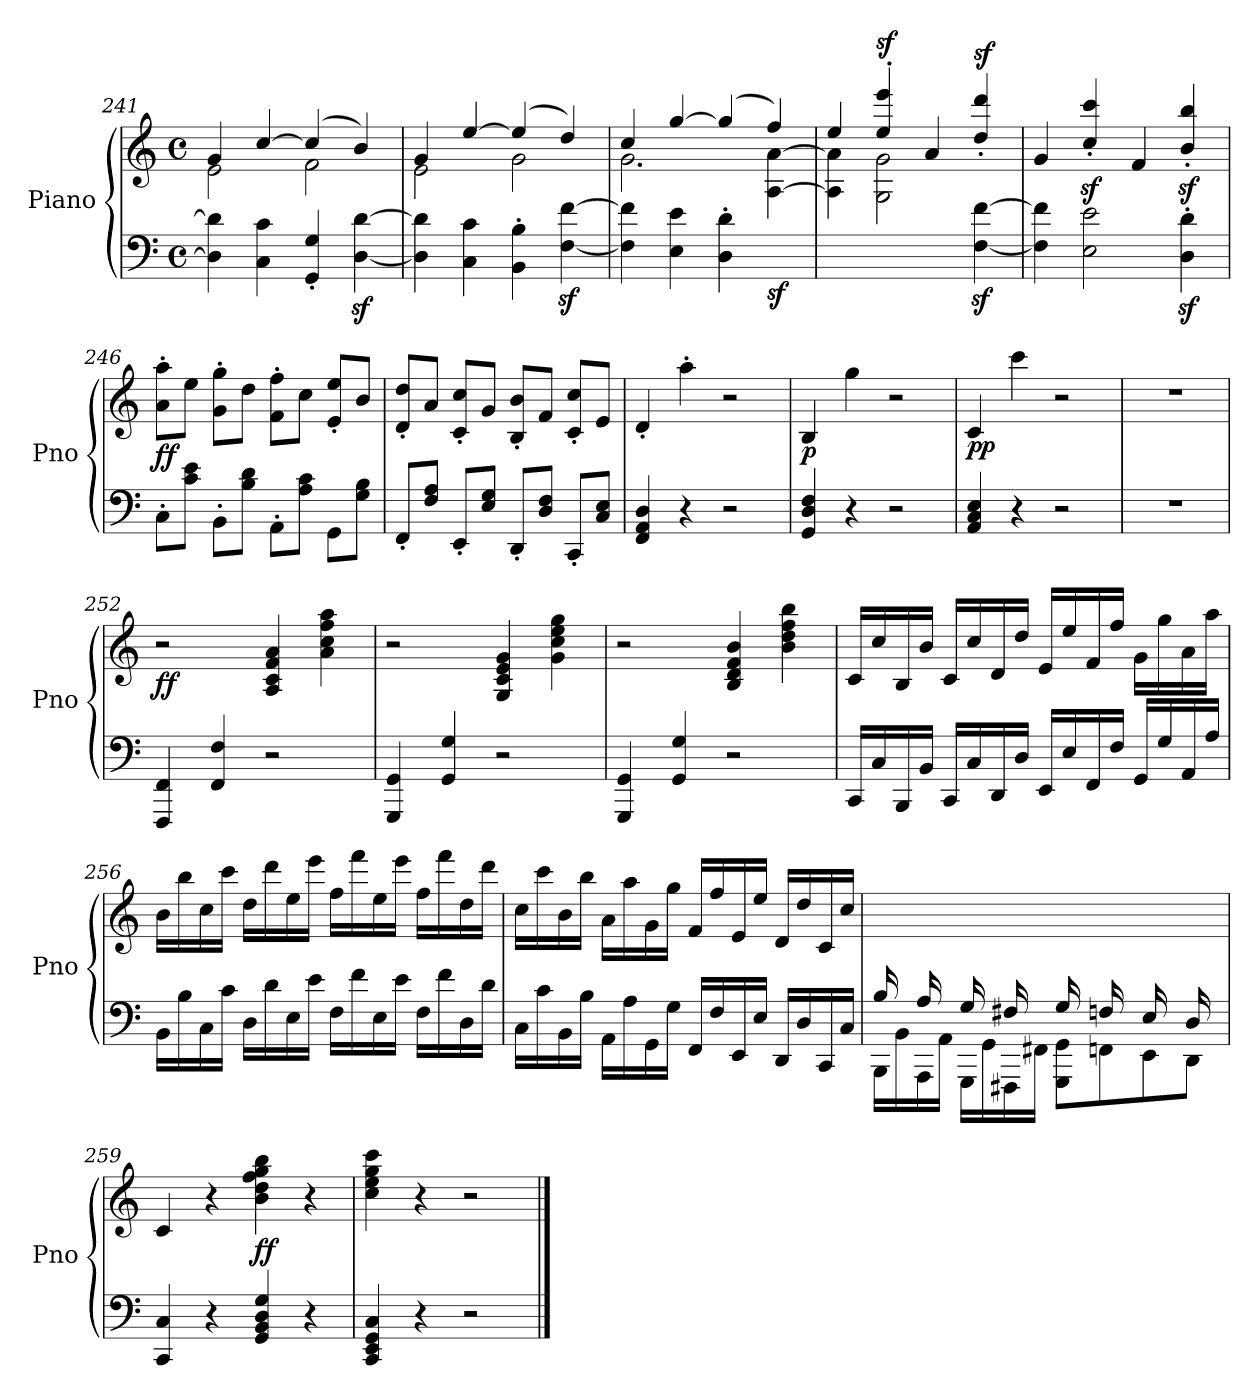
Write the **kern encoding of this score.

**kern	**kern	**dynam
*part1	*part1	*part1
*staff2	*staff1	*staff1/2
*I"Piano	*	*
*I'Pno	*	*
*clefF4	*clefG2	*
*k[]	*k[]	*
*C:	*C:	*
*M4/4	*M4/4	*
*met(c)	*met(c)	*
=241	=241	=241
*	*^	*
4D\] 4d\]	4g/	2e\	.
4C\ 4c\	[4cc/	.	.
4GG/' 4G/'	(4cc/]	2f\	.
[4D\z< [4d\z<	4b/)	.	.
=242	=242	=242	=242
4D\] 4d\]	4g/	2e\	.
4C\ 4c\	[4ee/	.	.
4BB\' 4B\'	(4ee/]	2g\	.
[4F\z< [4f\z<	4dd/)	.	.
=243	=243	=243	=243
*	*	*^	*
4F\] 4f\]	4cc/	2.g\	2.ryy	.
4E\ 4e\	[4gg/	.	.	.
4D\' 4d\'	(4gg/]	.	.	.
!	!	!	!	!LO:DY:b=2
4ryy	4ff/)	4ryy	[4A\ [4a\	sf
*	*	*v	*v	*
=244	=244	=244	=244
2.ryy	4ee/	4A\] 4a\]	.
!	!	!	!LO:DY:a
.	4ee/' 4eee/'	2G\ 2g\	sf
.	4a/	.	.
!	!	!	!LO:DY:a
[4F\z< [4f\z<	4dd/' 4ddd/'	4ryy	sf
*	*v	*v	*
=245	=245	=245
4F\] 4f\]	4g/	.
2E\ 2e\	4cc/z>' 4ccc/z>'	.
.	4f/	.
4D\z<' 4d\z<'	4b/z>' 4bb/z>'	.
!!LO:PB:g=z
=246	=246	=246
!	!	!LO:DY:b
8C'\L	8a\' 8aa\'L	ff
8c\ 8e\J	8ee\J	.
8BB'\L	8g\' 8gg\'L	.
8B\ 8d\J	8dd\J	.
8AA'\L	8f\' 8ff\'L	.
8A\ 8c\J	8cc\J	.
8GG\L	8e/' 8ee/'L	.
8G\ 8B\J	8b/J	.
=247	=247	=247
8FF'/L	8d/' 8dd/'L	.
8F/ 8A/J	8a/J	.
8EE'/L	8c/' 8cc/'L	.
8E/ 8G/J	8g/J	.
8DD'/L	8B/' 8b/'L	.
8D/ 8F/J	8f/J	.
8CC'/L	8c/' 8cc/'L	.
8C/ 8E/J	8e/J	.
=248	=248	=248
4FF/ 4AA/ 4D/	4d'/	.
4r	4aa'\	.
2r	2r	.
=249	=249	=249
!	!	!LO:DY:b
4GG/ 4D/ 4F/	4B/	p
4r	4gg\	.
2r	2r	.
=250	=250	=250
!	!	!LO:DY:b
4AA/ 4C/ 4E/	4c/	pp
4r	4ccc\	.
2r	2r	.
=251	=251	=251
1r	1r	.
=252	=252	=252
!	!	!LO:DY:b
4FFF/ 4FF/	2r	ff
4FF/ 4F/	.	.
2r	4A/ 4c/ 4f/ 4a/	.
.	4a\ 4cc\ 4ff\ 4aa\	.
=253	=253	=253
4GGG/ 4GG/	2r	.
4GG/ 4G/	.	.
2r	4G/ 4c/ 4e/ 4g/	.
.	4g\ 4cc\ 4ee\ 4gg\	.
!!LO:PB:g=z
=254	=254	=254
4GGG/ 4GG/	2r	.
4GG/ 4G/	.	.
2r	4B/ 4d/ 4f/ 4b/	.
.	4b\ 4dd\ 4ff\ 4bb\	.
=255	=255	=255
16CC/LL	16c/LL	.
16C/	16cc/	.
16BBB/	16B/	.
16BB/JJ	16b/JJ	.
16CC/LL	16c/LL	.
16C/	16cc/	.
16DD/	16d/	.
16D/JJ	16dd/JJ	.
16EE/LL	16e/LL	.
16E/	16ee/	.
16FF/	16f/	.
16F/JJ	16ff/JJ	.
16GG/LL	16g\LL	.
16G/	16gg\	.
16AA/	16a\	.
16A/JJ	16aa\JJ	.
!!LO:PB:g=z
=256	=256	=256
16BB\LL	16b\LL	.
16B\	16bb\	.
16C\	16cc\	.
16c\JJ	16ccc\JJ	.
16D\LL	16dd\LL	.
16d\	16ddd\	.
16E\	16ee\	.
16e\JJ	16eee\JJ	.
16F\LL	16ff\LL	.
16f\	16fff\	.
16E\	16ee\	.
16e\JJ	16eee\JJ	.
16F\LL	16ff\LL	.
16f\	16fff\	.
16D\	16dd\	.
16d\JJ	16ddd\JJ	.
=257	=257	=257
16C\LL	16cc\LL	.
16c\	16ccc\	.
16BB\	16b\	.
16B\JJ	16bb\JJ	.
16AA\LL	16a\LL	.
16A\	16aa\	.
16GG\	16g\	.
16G\JJ	16gg\JJ	.
16FF/LL	16f/LL	.
16F/	16ff/	.
16EE/	16e/	.
16E/JJ	16ee/JJ	.
16DD/LL	16d/LL	.
16D/	16dd/	.
16CC/	16c/	.
16C/JJ	16cc/JJ	.
!!LO:LB:g=z
=258	=258	=258
*^	*	*
16B/LL	16BBB\LL	16ryy	.
16ryy	16BB\	16b/	.
16A/	16AAA\	16ryy	.
16ryy	16AA\JJ	16a/JJ	.
16G/LL	16GGG\LL	16ryy	.
16ryy	16GG\	16g/	.
16F#X/	16FFF#X\	16ryy	.
16ryy	16FF#X\JJ	16f#X/JJ	.
16G/LL	8GGG\ 8GG\L	16ryy	.
16ryy	.	16g/	.
16Fn/	8FFn\	16ryy	.
16ryy	.	16fn/JJ	.
16E/LL	8EE\	16ryy	.
16ryy	.	16e/	.
16D/	8DD\J	16ryy	.
16ryy	.	16d/JJ	.
*v	*v	*	*
=259	=259	=259
4CC/ 4C/	4c/	.
4r	4r	.
!	!	!LO:DY:b
4GG/ 4BB/ 4D/ 4G/	4b\ 4dd\ 4ff\ 4gg\ 4bb\	ff
4r	4r	.
!!LO:PB:g=z
=260	=260	=260
4CC/ 4EE/ 4GG/ 4C/	4cc\ 4ee\ 4gg\ 4ccc\	.
4r	4r	.
2r	2r	.
==	==	==
*-	*-	*-
